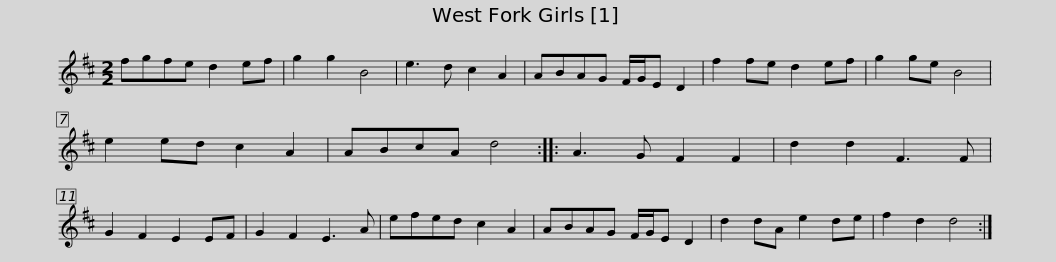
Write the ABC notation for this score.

X:1
L:1/8
M:2/2
I:linebreak $
K:D
V:1 treble
V:1
 fgfe d2 ef | g2 g2 B4 | e3 d c2 A2 | ABAG F/G/E D2 | f2 fe d2 ef | %5
 g2 ge B4 | e2 ed c2 A2 |$ ABcA d4 :: A3 G F2 F2 | d2 d2 F3 F | %10
 G2 F2 E2 EF | G2 F2 E3 A | efed c2 A2 | ABAG F/G/E D2 |$ d2 dA e2 de | %15
 f2 d2 d4 :| %16
